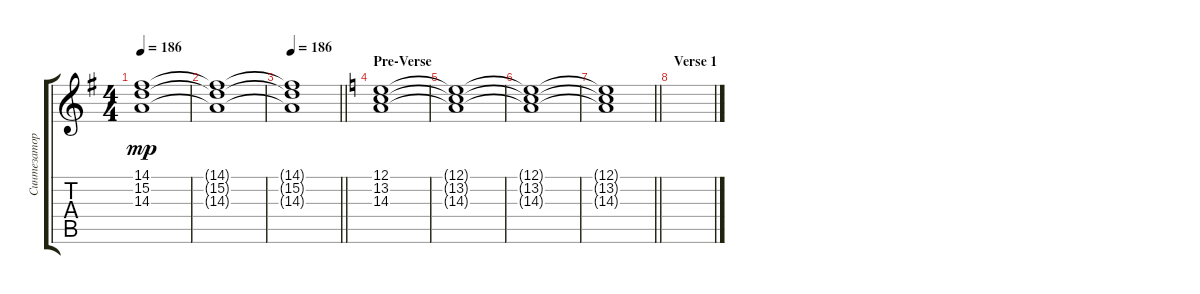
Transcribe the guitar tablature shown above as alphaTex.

\track ("Синтезатор 2" "Синтезатор") {instrument stringensemble1}
\staff {score tabs}
\tuning (E4 B3 G3 D3 A2 E2) {hide}
\ts (4 4)
\tempo 186
\clef g2
\ks eminor
(14.1{t} 15.2{t} 14.3{t}).1{dy mp} |
(14.1{t} 15.2{t} 14.3{t}).1 |
\tempo 186
\barLineRight lightlight
(14.1{t} 15.2{t} 14.3{t}).1 |
\section ("" "Pre-Verse")
\ks aminor
(12.1 13.2 14.3).1 |
(12.1{t} 13.2{t} 14.3{t}).1 |
(12.1{t} 13.2{t} 14.3{t}).1{volume 0} |
\barLineRight lightlight
(12.1{t} 13.2{t} 14.3{t}).1 |
\section ("" "Verse 1")
